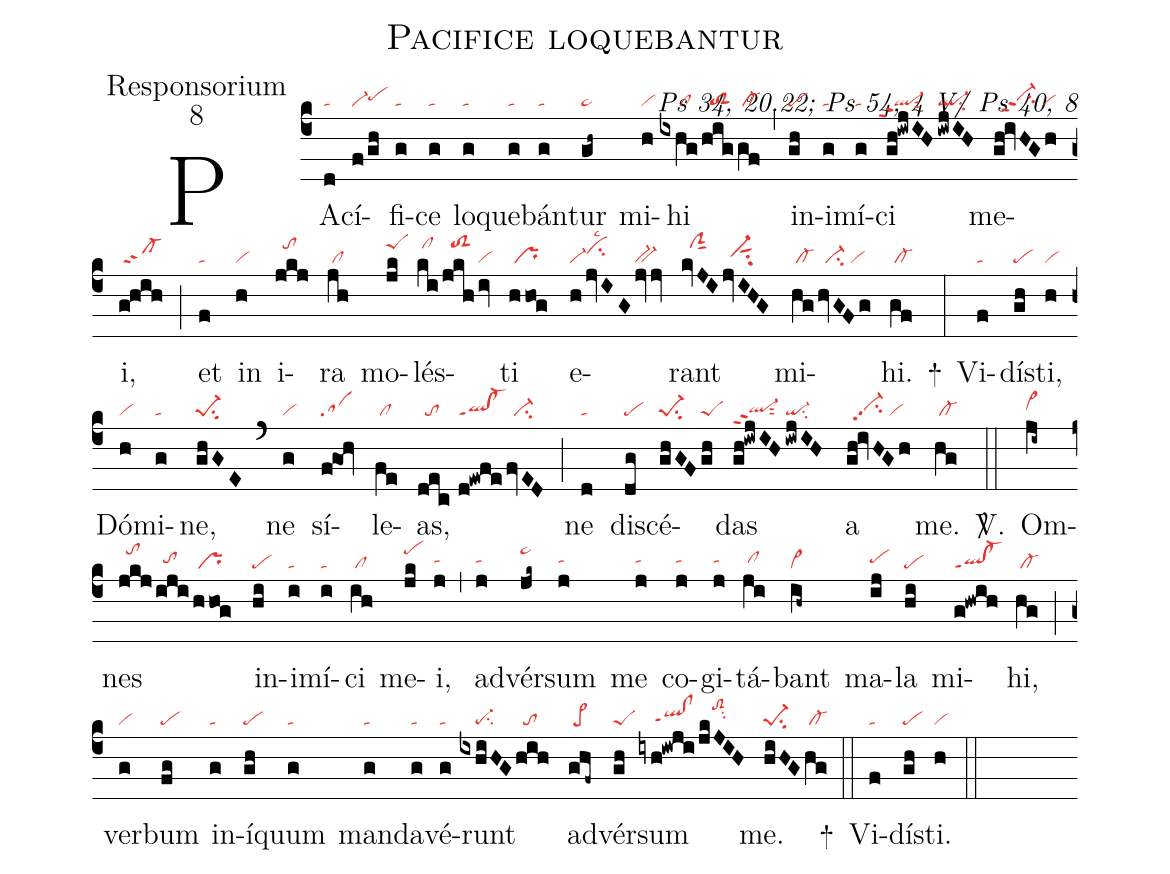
name:Pacifice loquebantur;
office-part:Responsorium;
mode:8;
commentary:Ps 34, 20.22; Ps 54, 4 V/ Ps 40, 8;
nabc-lines:1;
%%
(c4)
PA(d|ta)cí(f/gh|vi-pehh)fi(g|ta)ce(g|ta) lo(g|ta)que(g|ta)bán(g|ta)tur(gh~|pe~) mi(h|vi)hi(ixhg|/////cl|/hig|//toS2|gf|/cl-) (,)
in(gh|pe)i(g|ta)mí(g|ta)ci(gh!iwjIH|``ql-ppt2sut2|/iwjIH|ql-su2) me(gh!ivHGh|//vi-hhppt2su2/vi)i,(g!hih|/sf-) (;)
et(f|ta) in(h|vi) i(jkj|//tohk)ra(jh|/cl) mo(jk|peShk)lés(ki|/clhk|/jkh|//toS2hk|/iv|vi)ti(hhog|/pr) e(h/jvIG|vi-cihilsc2|jvjv|bv-)rant(kvJI|//ciGhk|jvIHG|//vi-hhsut1su2) mi(hg|/cl-|/hvGFg|//vi-su2/vi)hi.(gf|/cl-) +(:)
Vi(f|ta)dís(gh|pe)ti,(h|vi) Dó(h|vi)mi(g|ta)ne,(ghGE|pe-1su2) (`)
ne(g|vi) sí(f!goh|sa)le(fe|/cl)as,(dec|//to|//d!ewfe|ql!cl-ppt1|/fvED|//ci-) (;)
ne(d|ta) di(dg|pe)scé(ghGF|pe-1su2|gh|peS)das(gh!iwjIH|ql-hgppt2sut2|/iwjIH|qi-su2) a(gh!ivHGh|//vi-hhpp2su2/vi) me.(hg|/cl-) <sp>V/</sp>.(::)
Om(ji~|cl~hh)nes(jkj|//tohk|/iji|//tohh|/hhog|/pr) in(hi|pe)i(i|ta)mí(i|ta)ci(ih|/cl) me(jk|pehk)i,(j|tahh) (,)
ad(j|tahh)vér(jk~|pe~hk)sum(j|tahh) me(j|tahh) co(j|tahh)gi(j|tahh)tá(ji|/clhh)bant(ih~|cl~) ma(ij|pehh)la(hi|pe) mi(g!hwih|ql!cl-ppt1)hi,(hg|/cl-) (;)
ver(g|vi)bum(fg|pe) in(g|ta)í(gh|pe)quum(g|ta) man(g|ta)da(g|ta)vé(g|ta)runt(ixhiHG|////pe-su2|hih|//to) ad(ghf~|/pe>)vér(gh|peS)sum(iyh!iwji|////qlhg!clhgppt1|/jkJIH|///toS2hksu2) me.(hiHG|pe-1su2|hg|/cl-) +(::)
Vi(f|ta)dís(gh|pe)ti.(h|vi) (::)
